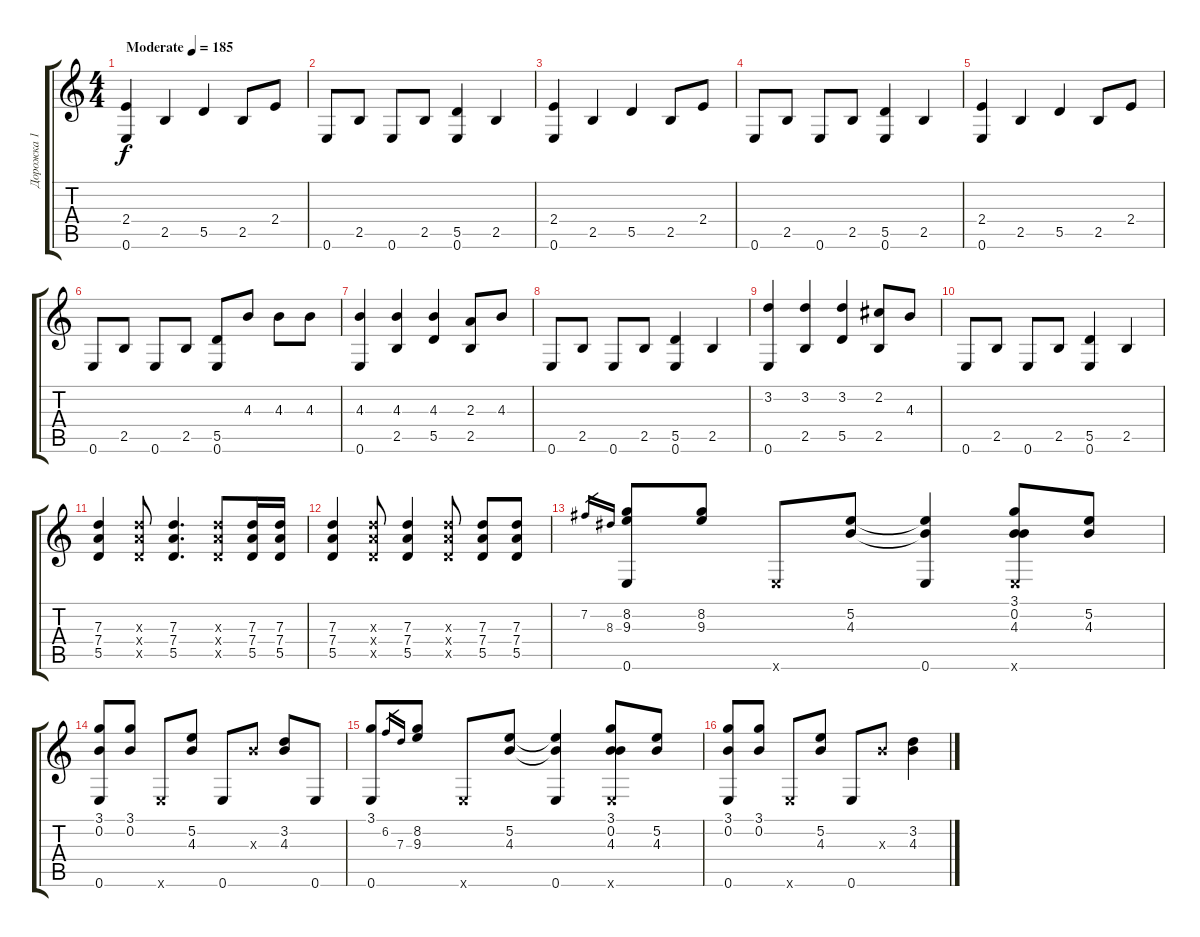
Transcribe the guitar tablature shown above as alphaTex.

\track ("Дорожка 1" "Дорожка 1") {instrument acousticguitarsteel}
\staff {score tabs}
\tuning (E4 B3 G3 D3 A2 E2) {hide}
\ts (4 4)
\tempo (185 "Moderate")
\clef g2
\ks c
(2.4 0.6).4{dy f instrument acousticguitarsteel} 2.5.4 5.5.4 2.5.8 2.4.8 |
0.6.8 2.5.8 0.6.8 2.5.8 (5.5 0.6).4 2.5.4 |
(2.4 0.6).4 2.5.4 5.5.4 2.5.8 2.4.8 |
0.6.8 2.5.8 0.6.8 2.5.8 (5.5 0.6).4 2.5.4 |
(2.4 0.6).4 2.5.4 5.5.4 2.5.8 2.4.8 |
0.6.8 2.5.8 0.6.8 2.5.8 (5.5 0.6).8 4.3.8 4.3.8 4.3.8 |
(4.3 0.6).4 (4.3 2.5).4 (4.3 5.5).4 (2.3 2.5).8 4.3.8 |
0.6.8 2.5.8 0.6.8 2.5.8 (5.5 0.6).4 2.5.4 |
(3.2 0.6).4 (3.2 2.5).4 (3.2 5.5).4 (2.2 2.5).8 4.3.8 |
0.6.8 2.5.8 0.6.8 2.5.8 (5.5 0.6).4 2.5.4 |
(7.3 7.4 5.5).4 (7.3{x} 7.4{x} 5.5{x}).8 (7.3 7.4 5.5).4{d} (7.3{x} 7.4{x} 5.5{x}).8 (7.3 7.4 5.5).16 (7.3 7.4 5.5).16 |
(7.3 7.4 5.5).4 (7.3{x} 7.4{x} 5.5{x}).8 (7.3 7.4 5.5).4 (7.3{x} 7.4{x} 5.5{x}).8 (7.3 7.4 5.5).8 (7.3 7.4 5.5).8 |
7.2.16{gr} 8.3.16{gr} (8.2 9.3 0.6).8 (8.2 9.3).8 0.6{x}.8 (5.2 4.3).8 (5.2{t} 4.3{t} 0.6).4 (3.1 0.2 4.3 0.6{x}).8 (5.2 4.3).8 |
(3.1 0.2 0.6).8 (3.1 0.2).8 0.6{x}.8 (5.2 4.3).8 0.6.8 4.3{x}.8 (3.2 4.3).8 0.6.8 |
(3.1 0.6).8 6.2.16{gr} 7.3.16{gr} (8.2 9.3).8 0.6{x}.8 (5.2 4.3).8 (5.2{t} 4.3{t} 0.6).4 (3.1 0.2 4.3 0.6{x}).8 (5.2 4.3).8 |
(3.1 0.2 0.6).8 (3.1 0.2).8 0.6{x}.8 (5.2 4.3).8 0.6.8 4.3{x}.8 (3.2 4.3).4
